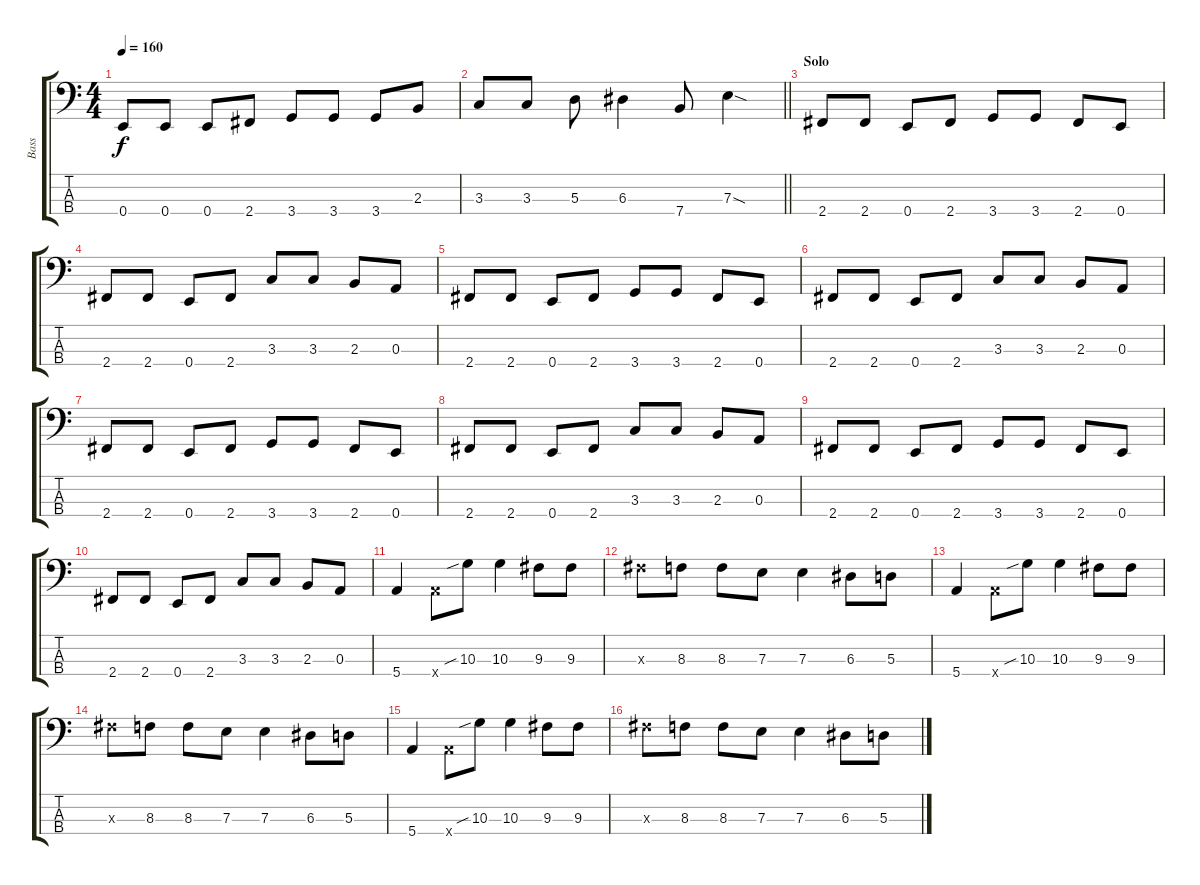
\track ("Bass" "Bass") {instrument electricbasspick}
\staff {score tabs}
\tuning (G2 D2 A1 E1) {hide}
\ts (4 4)
\tempo 160
\clef f4
\ks c
0.4.8{dy f} 0.4.8 0.4.8 2.4.8 3.4.8 3.4.8 3.4.8 2.3.8 |
\barLineRight lightlight
3.3.8 3.3.8 5.3.8 6.3.4 7.4.8 7.3{sod}.4 |
\section ("" "Solo")
2.4.8 2.4.8 0.4.8 2.4.8 3.4.8 3.4.8 2.4.8 0.4.8 |
2.4.8 2.4.8 0.4.8 2.4.8 3.3.8 3.3.8 2.3.8 0.3.8 |
2.4.8 2.4.8 0.4.8 2.4.8 3.4.8 3.4.8 2.4.8 0.4.8 |
2.4.8 2.4.8 0.4.8 2.4.8 3.3.8 3.3.8 2.3.8 0.3.8 |
2.4.8 2.4.8 0.4.8 2.4.8 3.4.8 3.4.8 2.4.8 0.4.8 |
2.4.8 2.4.8 0.4.8 2.4.8 3.3.8 3.3.8 2.3.8 0.3.8 |
2.4.8 2.4.8 0.4.8 2.4.8 3.4.8 3.4.8 2.4.8 0.4.8 |
2.4.8 2.4.8 0.4.8 2.4.8 3.3.8 3.3.8 2.3.8 0.3.8 |
5.4.4 5.4{x}.8 10.3{sib}.8 10.3.4 9.3.8 9.3.8 |
9.3{x}.8 8.3.8 8.3.8 7.3.8 7.3.4 6.3.8 5.3.8 |
5.4.4 5.4{x}.8 10.3{sib}.8 10.3.4 9.3.8 9.3.8 |
9.3{x}.8 8.3.8 8.3.8 7.3.8 7.3.4 6.3.8 5.3.8 |
5.4.4 5.4{x}.8 10.3{sib}.8 10.3.4 9.3.8 9.3.8 |
9.3{x}.8 8.3.8 8.3.8 7.3.8 7.3.4 6.3.8 5.3.8
